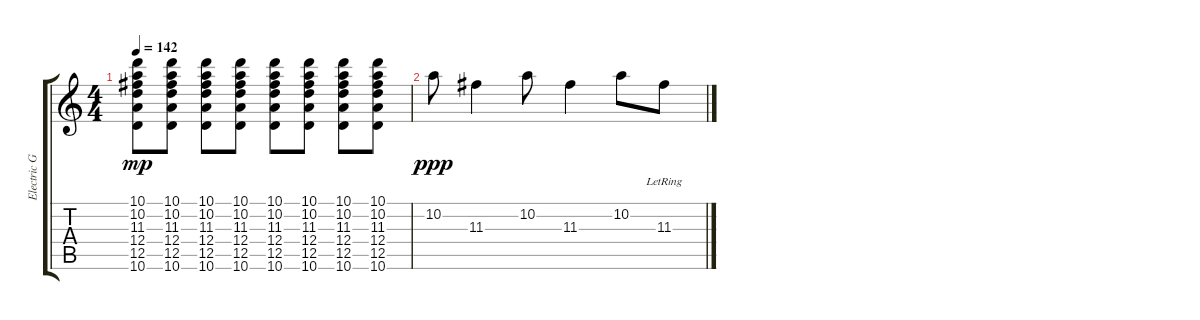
\track ("Electric Guitar" "Electric G") {instrument overdrivenguitar}
\staff {score tabs}
\tuning (E4 B3 G3 D3 A2 E2) {hide}
\ts (4 4)
\tempo 142
\clef g2
\ks c
(10.1 10.2 11.3 12.4 12.5 10.6).8{dy mp} (10.1 10.2 11.3 12.4 12.5 10.6).8 (10.1 10.2 11.3 12.4 12.5 10.6).8 (10.1 10.2 11.3 12.4 12.5 10.6).8 (10.1 10.2 11.3 12.4 12.5 10.6).8 (10.1 10.2 11.3 12.4 12.5 10.6).8 (10.1 10.2 11.3 12.4 12.5 10.6).8 (10.1 10.2 11.3 12.4 12.5 10.6).8 |
10.2.8{dy ppp} 11.3.4 10.2.8 11.3.4 10.2.8 11.3{lr}.8
